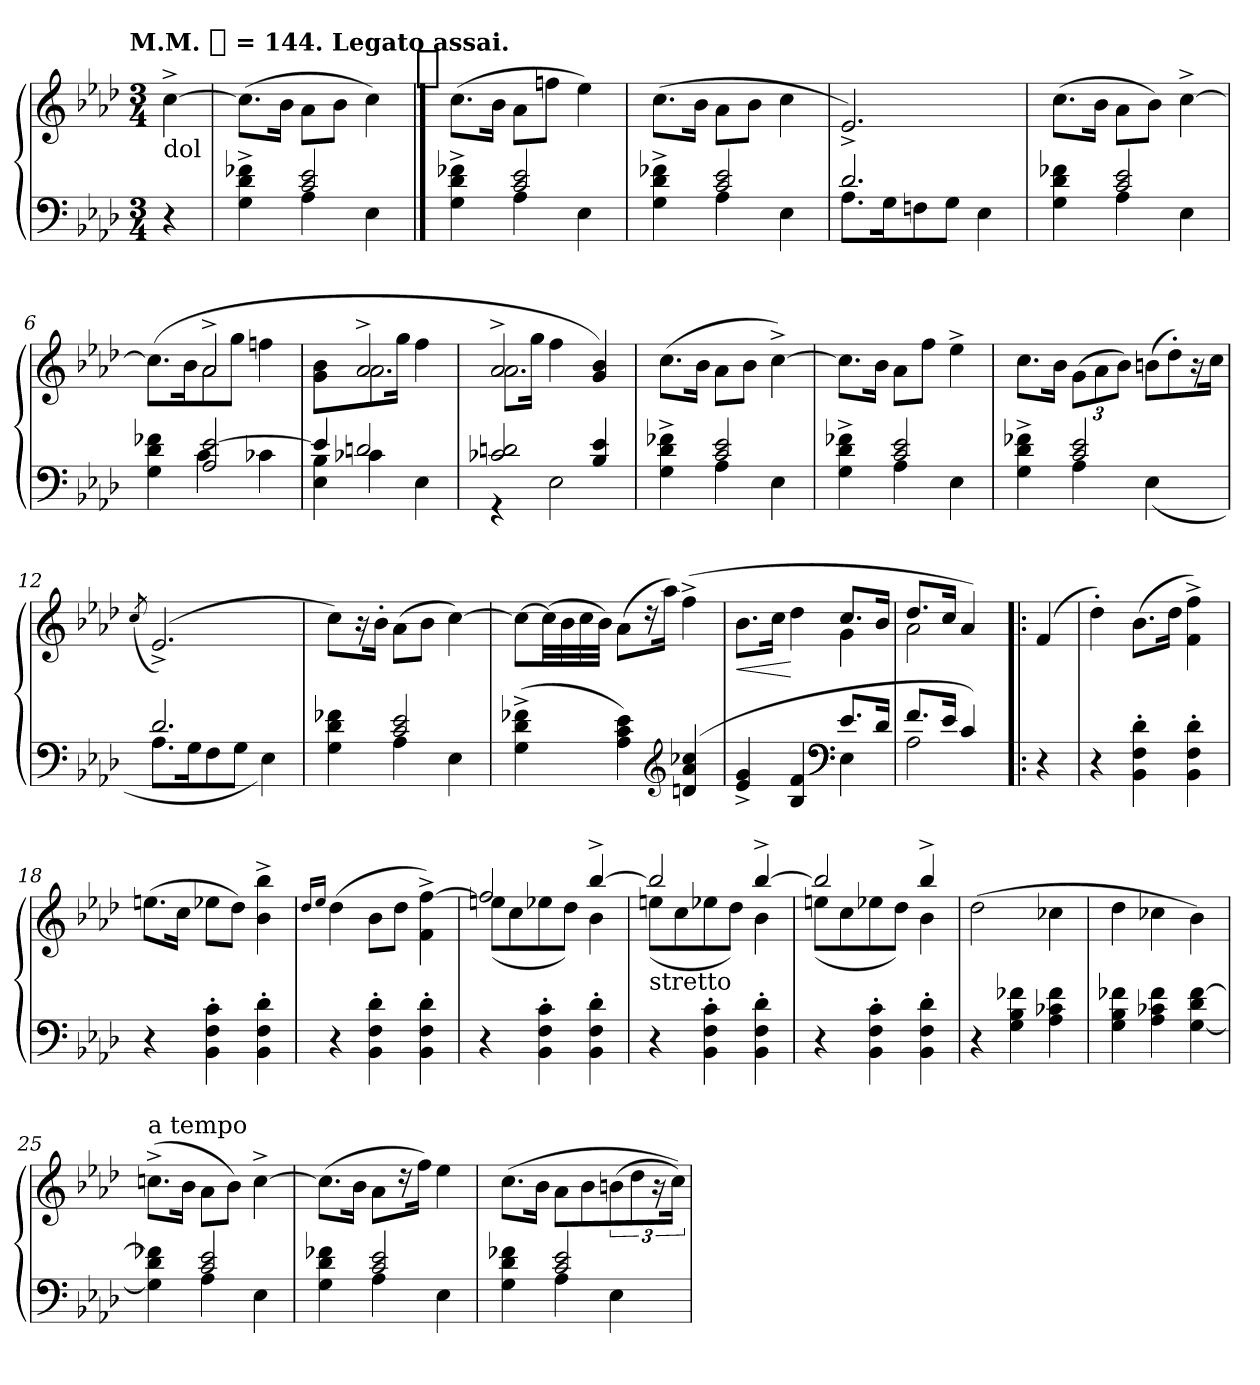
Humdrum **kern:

**kern	**kern	**dynam
*part1	*part1	*part1
*staff2	*staff1	*staff1/2
*clefF4	*clefG2	*
*k[b-e-a-d-]	*k[b-e-a-d-]	*
!!LO:TX:omd:t=M.M. [quarter] = 144. Legato assai.
*M3/4	*M3/4	*
*MM144	*MM144	*
=	=	=
!	!LO:TX:b:t=dol	!
4r	[4cc^	.
=1	=1	=1
*^	*	*
4ryy	4G^< 4d-^< 4f-X^<	(8.ccL]	.
.	.	16b-Jk	.
2c 2e-	4A-	8a-\L	.
.	.	8b-J	.
.	4E-	4cc)	.
!	!	!LO:TX:a:t=[segno]	!
==2	==2	==2	==2
4ryy	4G^< 4d-^< 4f-X^<	(8.ccL	.
.	.	16b-Jk	.
2c 2e-	4A-	8a-L	.
.	.	8ffnJ	.
.	4E-	4ee-)	.
=3	=3	=3	=3
4ryy	4G^< 4d-^< 4f-X^<	(8.ccL	.
.	.	16b-Jk	.
2c 2e-	4A-	8a-\L	.
.	.	8b-J	.
.	4E-	4cc	.
=4	=4	=4	=4
2.d-	8.A-L	2.e-^)	.
.	16GK	.	.
.	8Fn	.	.
.	8GJ	.	.
.	4E-	.	.
=5	=5	=5	=5
4ryy	4G 4d- 4f-X	(8.ccL	.
.	.	16b-Jk	.
2c 2e-	4A-	8a-\L	.
.	.	8b-J)	.
.	4E-	[4cc^	.
=6	=6	=6	=6
*	*	*^	*
4ryy	4G 4d- 4f-X	4ryy	(>8.ccL]	.
.	.	.	16b-Jk	.
!	!	!	!LO:N:vis=2	!
2A- [2e-	4c	2a-^	8a-	.
.	.	.	8ggJ	.
.	4c-X	.	4ffn	.
=7	=7	=7	=7	=7
4e-]	4E- 4B-	4ryy	4g\ 4b-\	.
!	!	!	!LO:N:vis=2.	!
2dn	4c-X	2a-^	8.a-	.
.	.	.	16ggJJ	.
.	4E-	.	4ff	.
=8	=8	=8	=8	=8
!	!	!	!LO:N:vis=2.	!
2c-X 2dn	4r	2a-^	8.a-	.
.	.	.	16ggJJ	.
.	2E-	.	4ff	.
4B- 4e-	.	4ryy	4g 4b-)	.
*	*	*v	*v	*
=9	=9	=9	=9
4ryy	4G^< 4d-^< 4f-X^<	(8.ccL	.
.	.	16b-Jk	.
2c 2e-	4A-	8a-\L	.
.	.	8b-J	.
.	4E-	[4cc^<)	.
=10	=10	=10	=10
4ryy	4G^< 4d-^< 4f-X^<	8.ccL]	.
.	.	16b-Jk	.
2c 2e-	4A-	8a-L	.
.	.	8ffJ	.
.	4E-	4ee-^<	.
=11	=11	=11	=11
4ryy	4G^< 4d-^< 4f-X^<	8.ccL	.
.	.	16b-Jk	.
2c 2e-	4A-	(12g\L	.
.	.	12a-	.
.	.	12b-J)	.
*	*	*Xtuplet	*
.	(4E-	(12bnL	.
.	.	12dd-')	.
.	.	24r	.
.	.	24ccJk	.
=12	=12	=12	=12
.	.	(>8qcc/	.
2.d-	8.A-L	(<2.e-^)	.
.	16GK	.	.
.	8F	.	.
.	8GJ	.	.
.	4E-)	.	.
=13	=13	=13	=13
4ryy	4G 4d- 4f-X	8cc\L)	.
.	.	16r	.
.	.	16b-'Jk	.
2c 2e-	4A-	(8a-\L	.
.	.	8b-J	.
.	4E-	[4cc)	.
*v	*v	*	*
=14	=14	=14
(4G^ 4d-^ 4f-X^	8ccL_	.
.	(32ccLL]	.
.	32b-	.
.	32cc	.
.	32b-JJJ)	.
4A- 4c 4e-)	(8a-L	.
.	16r	.
.	16aa-Jk)	.
*clefG2	*	*
(4dn 4a- 4cc-X	(4ff^<	.
=15	=15	=15
*^	*^	*
2ryy	4e-^ 4g^	2ryy	8.b-L	<
.	.	.	16ccJk	.
.	4B- 4f	.	4dd-	[
*clefF4	*	*	*	*
4E-\	8.e-/L	8.ccL	4g	.
.	16d-Jk	16b-Jk	.	.
=16	=16	=16	=16	=16
8.fL	2A-	8.dd-L	2a-	.
16e-Jk	.	16ccJk	.	.
4c)	.	4a-)	.	.
*v	*v	*	*	*
*	*v	*v	*
=!|:	=!|:	=!|:
4r	(>4f	.
=17	=17	=17
4r	4dd-')	.
4BB-' 4F' 4d-'	(>8.b-L	.
.	16dd-Jk	.
4BB-' 4F' 4d-'	4f^< 4ff^<)	.
=18	=18	=18
4r	(>8.eenL	.
.	16ccJk	.
4BB-' 4F' 4c'	8ee-XL	.
.	8dd-J)	.
4BB-' 4F' 4d-'	4b-^< 4bb-^<	.
=19	=19	=19
.	16qdd-/LL	.
.	16qee-/JJ	.
4r	(4dd-	.
4BB-' 4F' 4d-'	8b-L	.
.	8dd-J	.
4BB-' 4F' 4d-'	4f^ [4ff^)	.
=20	=20	=20
*	*^	*
4r	2ff]	(>8eenL	.
.	.	8cc	.
4BB-' 4F' 4c'	.	8ee-X	.
.	.	8dd-J)	.
4BB-' 4F' 4d-'	[4bb-^	4b-	.
=21	=21	=21	=21
!	!LO:TX:b:t=stretto	!	!
4r	2bb-]	(>8eenL	.
.	.	8cc	.
4BB-' 4F' 4c'	.	8ee-X	.
.	.	8dd-J)	.
4BB-' 4F' 4d-'	[4bb-^	4b-	.
=22	=22	=22	=22
4r	2bb-]	(>8eenL	.
.	.	8cc	.
4BB-' 4F' 4c'	.	8ee-X	.
.	.	8dd-J)	.
4BB-' 4F' 4d-'	4bb-^	4b-	.
=23	=23	=23	=23
!	!LO:TX:a:t=legato	!	!
!	!LO:TX:b:t=ritenuto	!	!
*	*v	*v	*
4r	(2dd-	.
4G 4B- 4f-X	.	.
4A- 4c-X 4f-	4cc-X	.
=24	=24	=24
4G 4B- 4f-X	4dd-	.
4A- 4c-X 4f-	4cc-X	.
[4G 4d- [4f-	4b-)	.
=25	=25	=25
*^	*	*
!	!	!LO:TX:a:t=a tempo	!
4ryy	4G] 4d- 4f-X]	(8.ccn^<L	.
.	.	16b-Jk	.
2c 2e-	4A-	8a-\L	.
.	.	8b-J)	.
.	4E-	[4cc^<	.
=26	=26	=26	=26
4ryy	4G 4d- 4f-X	(8.ccL]	.
.	.	16b-Jk	.
2c 2e-	4A-	8a-L	.
.	.	16r	.
.	.	16ffJk)	.
.	4E-	4ee-	.
=27	=27	=27	=27
4ryy	4G 4d- 4f-X	(8.ccL	.
.	.	16b-Jk	.
2c 2e-	4A-	8a-L	.
.	.	8b-	.
*	*	*tuplet	*
.	4E-	(12bn	.
.	.	12dd-	.
.	.	24r	.
.	.	24ccJk))	.
*v	*v	*	*
=	=	=
*-	*-	*-
